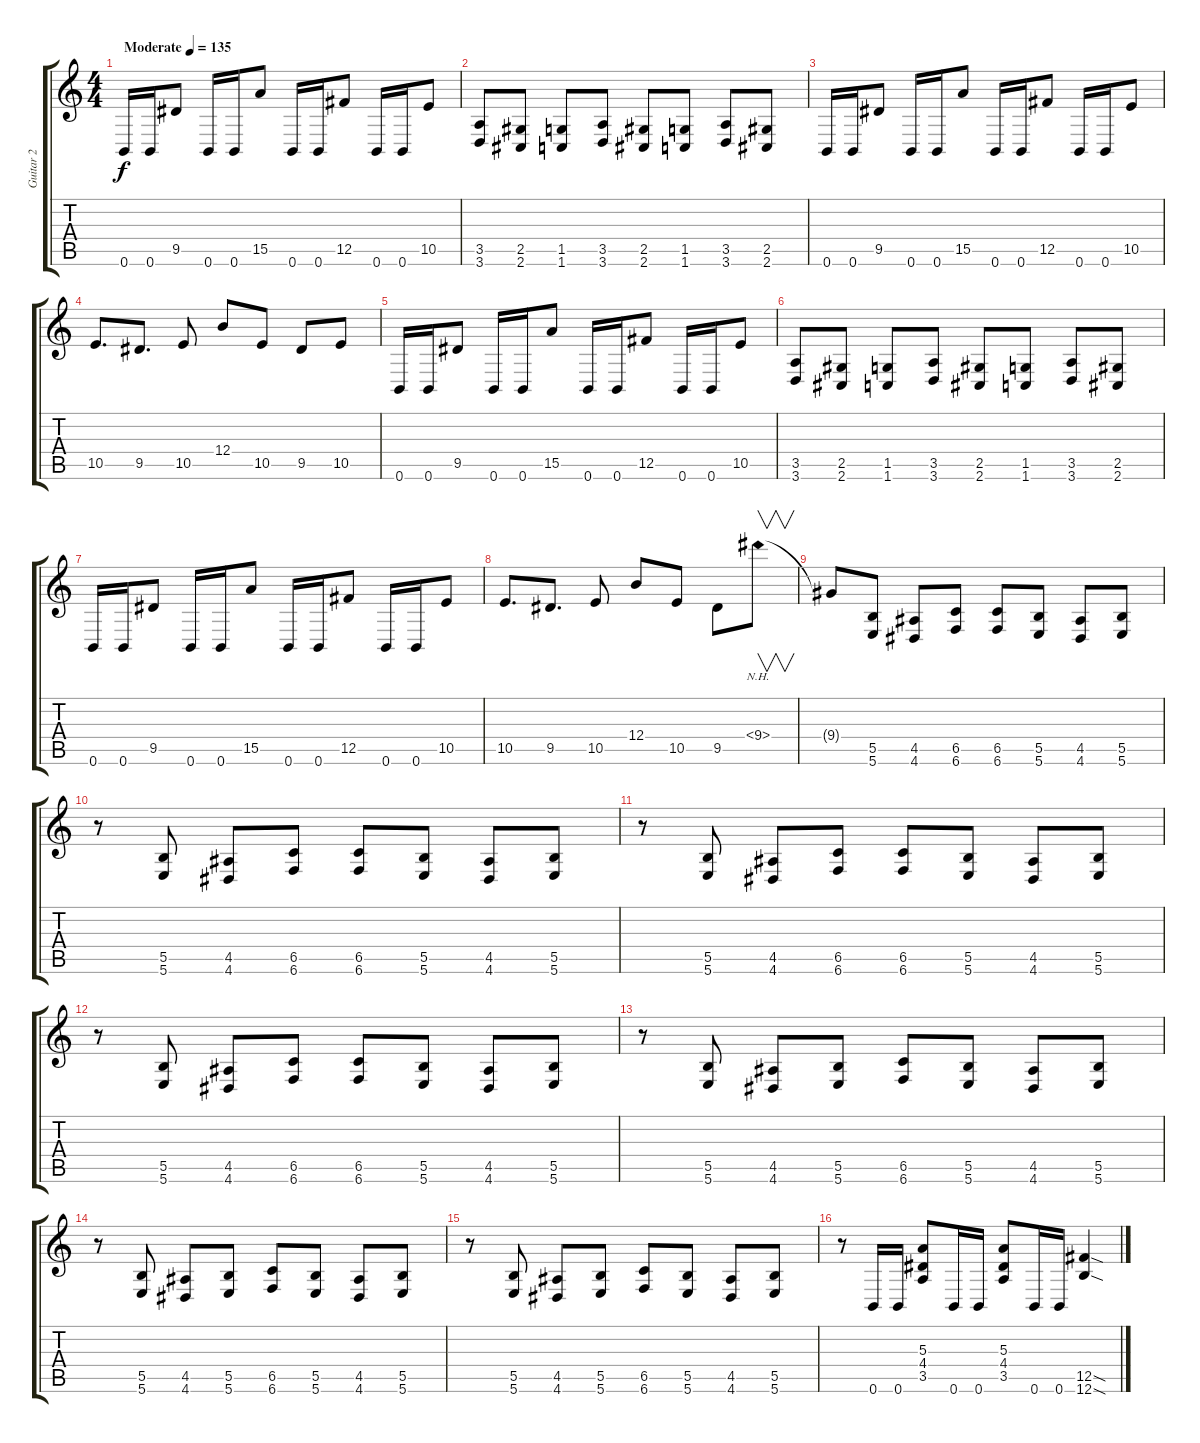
\track ("Guitar 2" "Guitar 2") {instrument distortionguitar}
\staff {score tabs}
\tuning (Db4 Ab3 E3 B2 Gb2 B1) {hide}
\ts (4 4)
\tempo (135 "Moderate")
\clef g2
\ks c
0.6.16{dy f instrument distortionguitar} 0.6.16 9.5.8 0.6.16 0.6.16 15.5.8 0.6.16 0.6.16 12.5.8 0.6.16 0.6.16 10.5.8 |
(3.5 3.6).8 (2.5 2.6).8 (1.5 1.6).8 (3.5 3.6).8 (2.5 2.6).8 (1.5 1.6).8 (3.5 3.6).8 (2.5 2.6).8 |
0.6.16 0.6.16 9.5.8 0.6.16 0.6.16 15.5.8 0.6.16 0.6.16 12.5.8 0.6.16 0.6.16 10.5.8 |
10.5.8{d} 9.5.8{d} 10.5.8 12.4.8 10.5.8 9.5.8 10.5.8 |
0.6.16 0.6.16 9.5.8 0.6.16 0.6.16 15.5.8 0.6.16 0.6.16 12.5.8 0.6.16 0.6.16 10.5.8 |
(3.5 3.6).8 (2.5 2.6).8 (1.5 1.6).8 (3.5 3.6).8 (2.5 2.6).8 (1.5 1.6).8 (3.5 3.6).8 (2.5 2.6).8 |
0.6.16 0.6.16 9.5.8 0.6.16 0.6.16 15.5.8 0.6.16 0.6.16 12.5.8 0.6.16 0.6.16 10.5.8 |
10.5.8{d} 9.5.8{d} 10.5.8 12.4.8 10.5.8 9.5.8 9.4{nh}.8{v} |
9.4{t}.8 (5.5 5.6).8 (4.5 4.6).8 (6.5 6.6).8 (6.5 6.6).8 (5.5 5.6).8 (4.5 4.6).8 (5.5 5.6).8 |
r.8 (5.5 5.6).8 (4.5 4.6).8 (6.5 6.6).8 (6.5 6.6).8 (5.5 5.6).8 (4.5 4.6).8 (5.5 5.6).8 |
r.8 (5.5 5.6).8 (4.5 4.6).8 (6.5 6.6).8 (6.5 6.6).8 (5.5 5.6).8 (4.5 4.6).8 (5.5 5.6).8 |
r.8 (5.5 5.6).8 (4.5 4.6).8 (6.5 6.6).8 (6.5 6.6).8 (5.5 5.6).8 (4.5 4.6).8 (5.5 5.6).8 |
r.8 (5.5 5.6).8 (4.5 4.6).8 (5.5 5.6).8 (6.5 6.6).8 (5.5 5.6).8 (4.5 4.6).8 (5.5 5.6).8 |
r.8 (5.5 5.6).8 (4.5 4.6).8 (5.5 5.6).8 (6.5 6.6).8 (5.5 5.6).8 (4.5 4.6).8 (5.5 5.6).8 |
r.8 (5.5 5.6).8 (4.5 4.6).8 (5.5 5.6).8 (6.5 6.6).8 (5.5 5.6).8 (4.5 4.6).8 (5.5 5.6).8 |
r.8 0.6.16 0.6.16 (5.3 4.4 3.5).8 0.6.16 0.6.16 (5.3 4.4 3.5).8 0.6.16 0.6.16 (12.5{sod} 12.6{sod}).4
